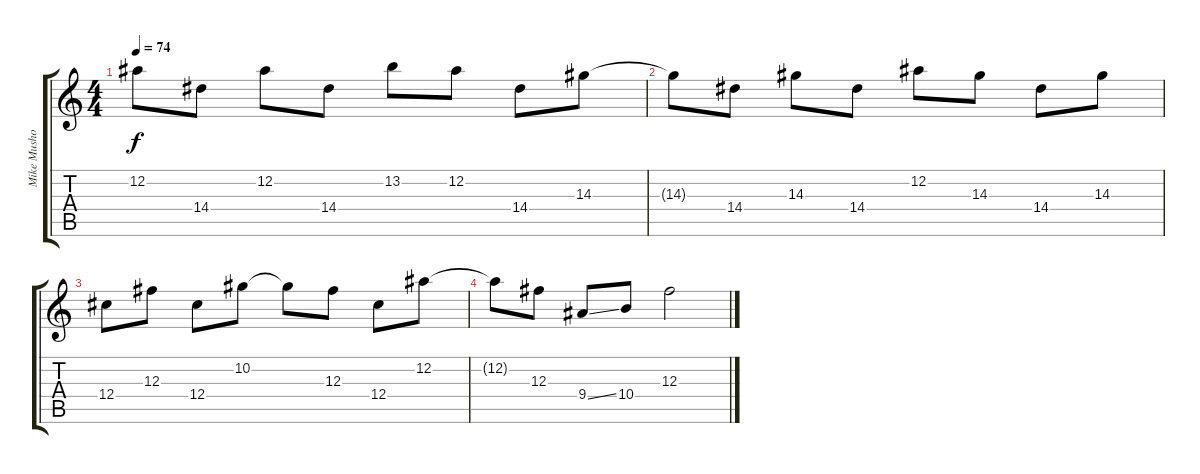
\track ("Mike Mushok (Clean)" "Mike Musho") {instrument electricguitarjazz}
\staff {score tabs}
\tuning (Eb4 Bb3 Gb3 Db3 Ab2 Db2) {hide}
\ts (4 4)
\tempo 74
\clef g2
\ks c
12.2.8{dy f} 14.4.8 12.2.8 14.4.8 13.2.8 12.2.8 14.4.8 14.3.8 |
14.3{t}.8 14.4.8 14.3.8 14.4.8 12.2.8 14.3.8 14.4.8 14.3.8 |
12.4.8 12.3.8 12.4.8 10.2.8 10.2{t}.8 12.3.8 12.4.8 12.2.8 |
12.2{t}.8 12.3.8 9.4{ss}.8 10.4.8 12.3.2
